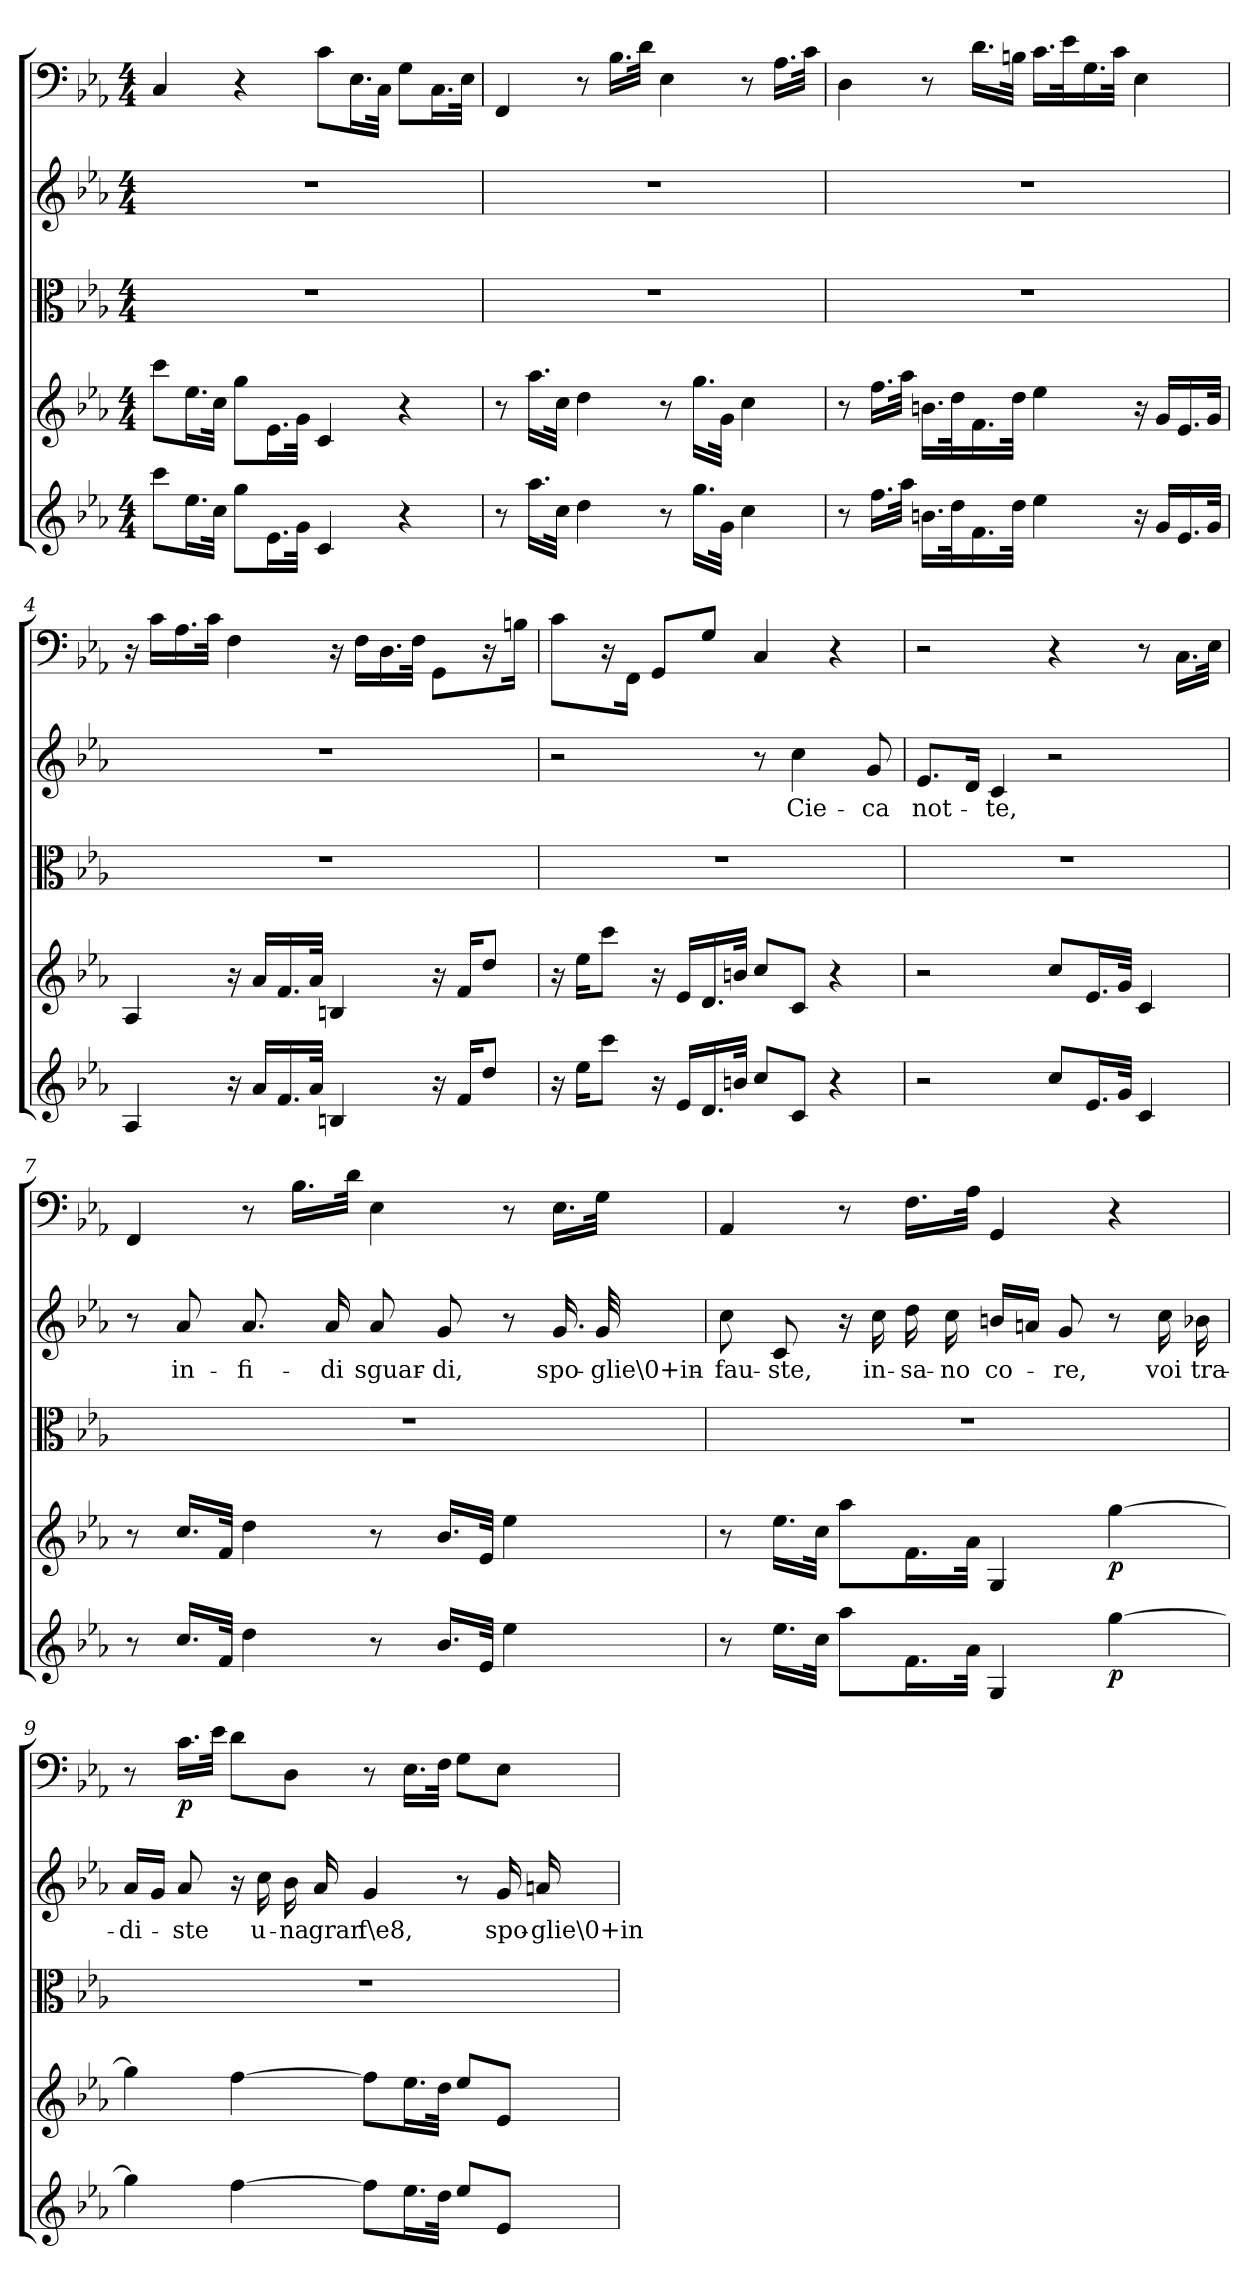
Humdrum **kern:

**kern	**dynam	**kern	**dynam	**kern	**kern	**text	**kern	**dynam
*part5	*part5	*part4	*part4	*part3	*part2	*part2	*part1	*part1
*staff5	*staff5	*staff4	*staff4	*staff3	*staff2	*staff2	*staff1	*staff1
*clefG2	*	*clefG2	*	*clefC3	*clefG2	*	*clefF4	*
*k[b-e-a-]	*	*k[b-e-a-]	*	*k[b-e-a-]	*k[b-e-a-]	*	*k[b-e-a-]	*
*c:	*	*c:	*	*c:	*c:	*	*c:	*
*M4/4	*	*M4/4	*	*M4/4	*M4/4	*	*M4/4	*
=1	=1	=1	=1	=1	=1	=1	=1	=1
8ccc\L	.	8ccc\L	.	1r	1r	.	4C/	.
16.ee-\L	.	16.ee-\L	.	.	.	.	.	.
32cc\JJk	.	32cc\JJk	.	.	.	.	.	.
8gg\L	.	8gg\L	.	.	.	.	4r	.
16.e-\L	.	16.e-\L	.	.	.	.	.	.
32g\JJk	.	32g\JJk	.	.	.	.	.	.
4c/	.	4c/	.	.	.	.	8c\L	.
.	.	.	.	.	.	.	16.E-\L	.
.	.	.	.	.	.	.	32C\JJk	.
4r	.	4r	.	.	.	.	8G\L	.
.	.	.	.	.	.	.	16.C\L	.
.	.	.	.	.	.	.	32E-\JJk	.
=2	=2	=2	=2	=2	=2	=2	=2	=2
8r	.	8r	.	1r	1r	.	4FF/	.
16.aa-\LL	.	16.aa-\LL	.	.	.	.	.	.
32cc\JJk	.	32cc\JJk	.	.	.	.	.	.
4dd\	.	4dd\	.	.	.	.	8r	.
.	.	.	.	.	.	.	16.B-\LL	.
.	.	.	.	.	.	.	32d\JJk	.
8r	.	8r	.	.	.	.	4E-\	.
16.gg\LL	.	16.gg\LL	.	.	.	.	.	.
32g\JJk	.	32g\JJk	.	.	.	.	.	.
4cc\	.	4cc\	.	.	.	.	8r	.
.	.	.	.	.	.	.	16.A-\LL	.
.	.	.	.	.	.	.	32c\JJk	.
=3	=3	=3	=3	=3	=3	=3	=3	=3
8r	.	8r	.	1r	1r	.	4D\	.
16.ff\LL	.	16.ff\LL	.	.	.	.	.	.
32aa-\JJk	.	32aa-\JJk	.	.	.	.	.	.
16.bn\LL	.	16.bn\LL	.	.	.	.	8r	.
32dd\K	.	32dd\K	.	.	.	.	.	.
16.f\	.	16.f\	.	.	.	.	16.d\LL	.
32dd\JJk	.	32dd\JJk	.	.	.	.	32Bn\JJk	.
4ee-\	.	4ee-\	.	.	.	.	16.c\LL	.
.	.	.	.	.	.	.	32e-\K	.
.	.	.	.	.	.	.	16.G\	.
.	.	.	.	.	.	.	32c\JJk	.
16r	.	16r	.	.	.	.	4E-\	.
16g/LL	.	16g/LL	.	.	.	.	.	.
16.e-/	.	16.e-/	.	.	.	.	.	.
32g/JJk	.	32g/JJk	.	.	.	.	.	.
=4	=4	=4	=4	=4	=4	=4	=4	=4
4A-/	.	4A-/	.	1r	1r	.	16r	.
.	.	.	.	.	.	.	16c\LL	.
.	.	.	.	.	.	.	16.A-\	.
.	.	.	.	.	.	.	32c\JJk	.
16r	.	16r	.	.	.	.	4F\	.
16a-/LL	.	16a-/LL	.	.	.	.	.	.
16.f/	.	16.f/	.	.	.	.	.	.
32a-/JJk	.	32a-/JJk	.	.	.	.	.	.
4Bn/	.	4Bn/	.	.	.	.	16r	.
.	.	.	.	.	.	.	16F\LL	.
.	.	.	.	.	.	.	16.D\	.
.	.	.	.	.	.	.	32F\JJk	.
16r	.	16r	.	.	.	.	8GG\L	.
16f/KL	.	16f/KL	.	.	.	.	.	.
8dd/J	.	8dd/J	.	.	.	.	16r	.
.	.	.	.	.	.	.	16Bn\Jk	.
=5	=5	=5	=5	=5	=5	=5	=5	=5
16r	.	16r	.	1r	2r	.	8c\L	.
16ee-\KL	.	16ee-\KL	.	.	.	.	.	.
8ccc\J	.	8ccc\J	.	.	.	.	16r	.
.	.	.	.	.	.	.	16FF\Jk	.
16r	.	16r	.	.	.	.	8GG/L	.
16e-/LL	.	16e-/LL	.	.	.	.	.	.
16.d/	.	16.d/	.	.	.	.	8G/J	.
32bn/JJk	.	32bn/JJk	.	.	.	.	.	.
8cc/L	.	8cc/L	.	.	8r	.	4C/	.
8c/J	.	8c/J	.	.	4cc\	Cie-	.	.
4r	.	4r	.	.	.	.	4r	.
.	.	.	.	.	8g/	-ca	.	.
=6	=6	=6	=6	=6	=6	=6	=6	=6
2r	.	2r	.	1r	8.e-/L	not-	2r	.
.	.	.	.	.	16d/Jk	.	.	.
.	.	.	.	.	4c/	-te,	.	.
8cc/L	.	8cc/L	.	.	2r	.	4r	.
16.e-/L	.	16.e-/L	.	.	.	.	.	.
32g/JJk	.	32g/JJk	.	.	.	.	.	.
4c/	.	4c/	.	.	.	.	8r	.
.	.	.	.	.	.	.	16.C\LL	.
.	.	.	.	.	.	.	32E-\JJk	.
=7	=7	=7	=7	=7	=7	=7	=7	=7
8r	.	8r	.	1r	8r	.	4FF/	.
16.cc/LL	.	16.cc/LL	.	.	8a-/	in-	.	.
32f/JJk	.	32f/JJk	.	.	.	.	.	.
4dd\	.	4dd\	.	.	8.a-/	-fi-	8r	.
.	.	.	.	.	.	.	16.B-\LL	.
.	.	.	.	.	16a-/	-di	.	.
.	.	.	.	.	.	.	32d\JJk	.
8r	.	8r	.	.	8a-/	sguar-	4E-\	.
16.b-/LL	.	16.b-/LL	.	.	8g/	-di,	.	.
32e-/JJk	.	32e-/JJk	.	.	.	.	.	.
4ee-\	.	4ee-\	.	.	8r	.	8r	.
.	.	.	.	.	16.g/	spo-	16.E-\LL	.
.	.	.	.	.	32g/	-glie\0+in-	32G\JJk	.
=8	=8	=8	=8	=8	=8	=8	=8	=8
8r	.	8r	.	1r	8cc\	-fau-	4AA-/	.
16.ee-\LL	.	16.ee-\LL	.	.	8c/	-ste,	.	.
32cc\JJk	.	32cc\JJk	.	.	.	.	.	.
8aa-\L	.	8aa-\L	.	.	16r	.	8r	.
.	.	.	.	.	16cc\	in-	.	.
16.f\L	.	16.f\L	.	.	16dd\	-sa-	16.F\LL	.
.	.	.	.	.	16cc\	-no	.	.
32a-\JJk	.	32a-\JJk	.	.	.	.	32A-\JJk	.
4G/	.	4G/	.	.	16bn/LL	co-	4GG/	.
.	.	.	.	.	16an/JJ	.	.	.
.	.	.	.	.	8g/	-re,	.	.
[4gg\	p	[4gg\	p	.	8r	.	4r	.
.	.	.	.	.	16cc\	voi	.	.
.	.	.	.	.	16b-X\	tra-	.	.
=9	=9	=9	=9	=9	=9	=9	=9	=9
4gg\]	.	4gg\]	.	1r	16a-/LL	-di-	8r	.
.	.	.	.	.	16g/JJ	.	.	.
.	.	.	.	.	8a-/	-ste	16.c\LL	p
.	.	.	.	.	.	.	32e-\JJk	.
[4ff\	.	[4ff\	.	.	16r	.	8d\L	.
.	.	.	.	.	16cc\	u-	.	.
.	.	.	.	.	16b-\	-na	8D\J	.
.	.	.	.	.	16a-/	gran	.	.
8ff\L]	.	8ff\L]	.	.	4g/	f\e8,	8r	.
16.ee-\L	.	16.ee-\L	.	.	.	.	16.E-\LL	.
32dd\JJk	.	32dd\JJk	.	.	.	.	32F\JJk	.
8ee-/L	.	8ee-/L	.	.	8r	.	8G\L	.
8e-/J	.	8e-/J	.	.	16g/	spo-	8E-\J	.
.	.	.	.	.	16an/	-glie\0+in-	.	.
=	=	=	=	=	=	=	=	=
*-	*-	*-	*-	*-	*-	*-	*-	*-
